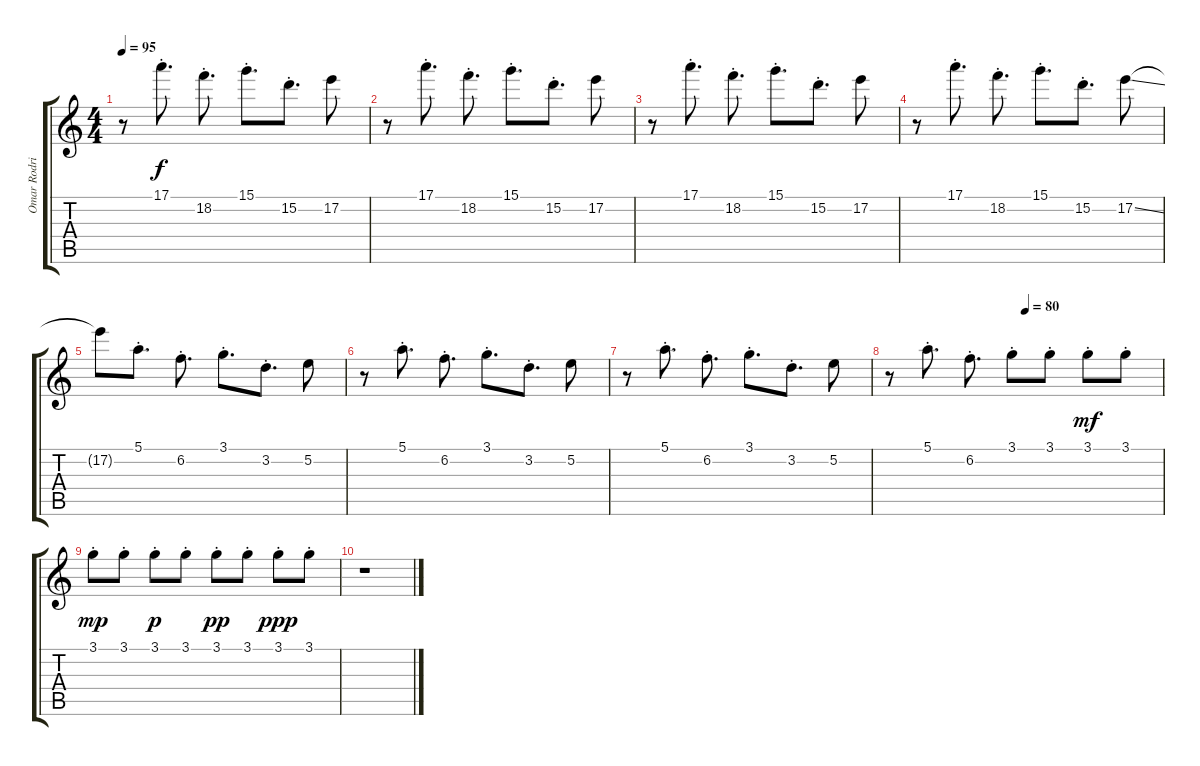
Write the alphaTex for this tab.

\track ("Omar Rodriguez (Solo)" "Omar Rodri") {instrument distortionguitar}
\staff {score tabs}
\tuning (E4 B3 G3 D3 A2 E2) {hide}
\ts (4 4)
\tempo 95
\clef g2
\ks c
r.8{dy f} 17.1{st}.8{d} 18.2{st}.8{d} 15.1{st}.8{d} 15.2{st}.8{d} 17.2.8 |
r.8 17.1{st}.8{d} 18.2{st}.8{d} 15.1{st}.8{d} 15.2{st}.8{d} 17.2.8 |
r.8 17.1{st}.8{d} 18.2{st}.8{d} 15.1{st}.8{d} 15.2{st}.8{d} 17.2.8 |
r.8 17.1{st}.8{d} 18.2{st}.8{d} 15.1{st}.8{d} 15.2{st}.8{d} 17.2{ss}.8 |
17.2{t}.8 5.1{st}.8{d} 6.2{st}.8{d} 3.1{st}.8{d} 3.2{st}.8{d} 5.2.8 |
r.8 5.1{st}.8{d} 6.2{st}.8{d} 3.1{st}.8{d} 3.2{st}.8{d} 5.2.8 |
r.8 5.1{st}.8{d} 6.2{st}.8{d} 3.1{st}.8{d} 3.2{st}.8{d} 5.2.8 |
\tempo (80 0.5)
r.8 5.1{st}.8{d} 6.2{st}.8{d} 3.1{st}.8 3.1{st}.8 3.1{st}.8{dy mf} 3.1{st}.8 |
3.1{st}.8{dy mp} 3.1{st}.8 3.1{st}.8{dy p} 3.1{st}.8 3.1{st}.8{dy pp} 3.1{st}.8 3.1{st}.8{dy ppp} 3.1{st}.8 |
r.1
